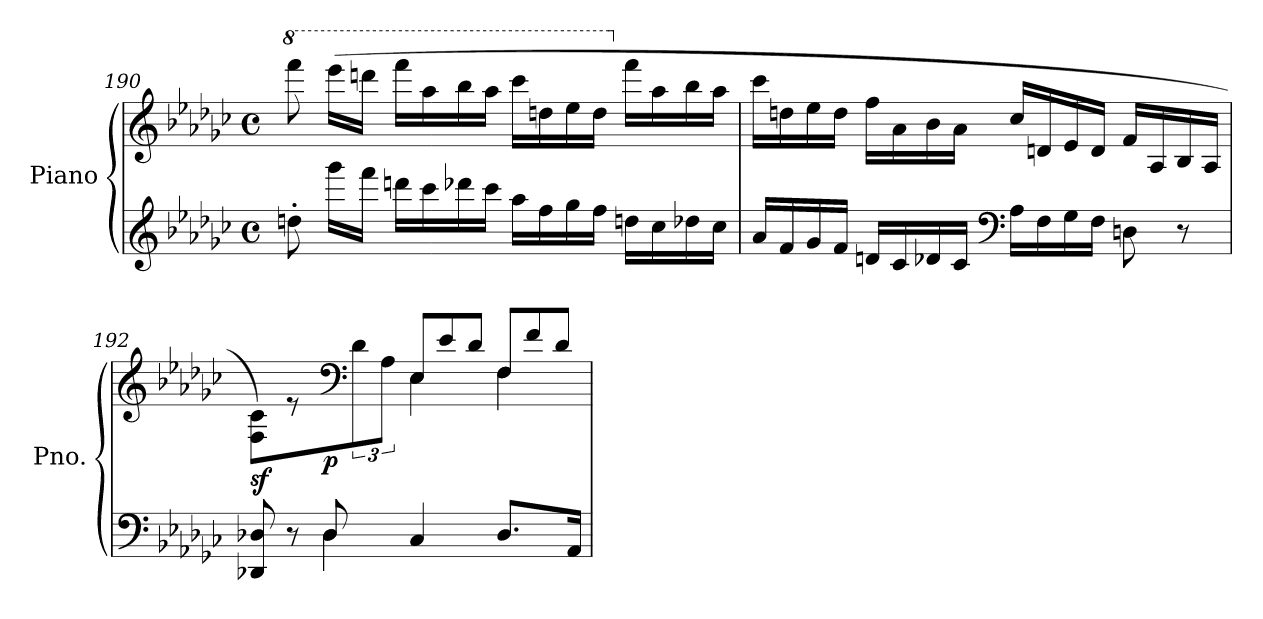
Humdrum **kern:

**kern	**kern	**dynam
*part1	*part1	*part1
*staff2	*staff1	*staff1/2
*I"Piano	*	*
*I'Pno.	*	*
!!LO:LB:g=z
*clefG2	*clefG2	*
*k[b-e-a-d-g-c-]	*k[b-e-a-d-g-c-]	*
*M4/4	*M4/4	*
*met(c)	*met(c)	*
*	*8va	*
=190	=190	=190
8ddn'\	8ffff\	.
16ggg-\LL	(16eeee-\LL	.
16fff\JJ	16ddddn\JJ	.
16dddn\LL	16ffff\LL	.
16ccc-\	16aaa-\	.
16ddd-X\	16bbb-\	.
16ccc-\JJ	16aaa-\JJ	.
16aa-\LL	16cccc-\LL	.
16ff\	16dddn\	.
16gg-\	16eee-\	.
16ff\JJ	16ddd\JJ	.
*	*X8va	*
16ddn\LL	16fff\LL	.
16cc-\	16aa-\	.
16dd-X\	16bb-\	.
16cc-\JJ	16aa-\JJ	.
=191	=191	=191
16a-/LL	16ccc-\LL	.
16f/	16ddn\	.
16g-/	16ee-\	.
16f/JJ	16dd\JJ	.
16dn/LL	16ff\LL	.
16c-/	16a-\	.
16d-X/	16b-\	.
16c-/JJ	16a-\JJ	.
*clefF4	*	*
16A-\LL	16cc-/LL	.
16F\	16dn/	.
16G-\	16e-/	.
16F\JJ	16d/JJ	.
8Dn\	16f/LL	.
.	16A-/	.
8r	16B-/	.
.	16A-/JJ	.
=192	=192	=192
*^	*^	*
!	!	!	!	!LO:DY:b
4ryy	8DD-X/ 8D-X/	8F/ 8c-/)	2rffffyy	sf
.	8r	8re	.	.
*	*	*clefF4	*	*
*Xtuplet	*	*	*	*
!	!	!	!	!LO:DY:b
12D-/L	4D-\	12ryy	.	p
3%2ryy	.	12d-\	.	.
.	.	12A-\J	.	.
*	*	*Xtuplet	*	*
.	4C-/	12E-/L	4E-\	.
.	.	12e-/	.	.
.	.	12d-/J	.	.
.	8.D-/L	12F/L	4F\	.
.	.	12f/	.	.
.	.	12d-/J	.	.
.	16AA-/Jk	.	.	.
*v	*v	*	*	*
*	*v	*v	*
=	=	=
*-	*-	*-
